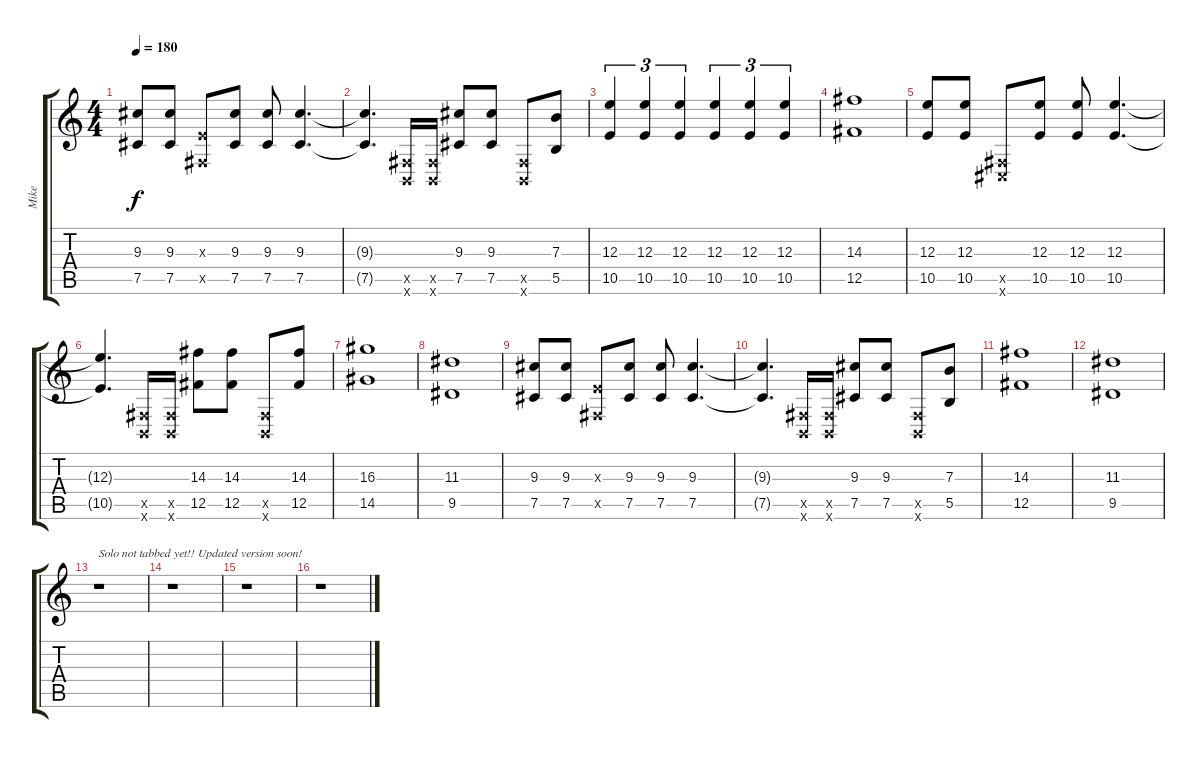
\track ("Mike" "Mike") {instrument distortionguitar}
\staff {score tabs}
\tuning (Db4 Ab3 E3 B2 Gb2 B1) {hide}
\ts (4 4)
\tempo 180
\clef g2
\ks c
(9.3 7.5).8{dy f} (9.3 7.5).8 (0.3{x} 0.5{x}).8 (9.3 7.5).8 (9.3 7.5).8 (9.3 7.5).4{d} |
(9.3{t} 7.5{t}).4{d} (0.5{x} 0.6{x}).16 (0.5{x} 0.6{x}).16 (9.3 7.5).8 (9.3 7.5).8 (0.5{x} 0.6{x}).8 (7.3 5.5).8 |
(12.3 10.5).4{tu (3 2)} (12.3 10.5).4{tu (3 2)} (12.3 10.5).4{tu (3 2)} (12.3 10.5).4{tu (3 2)} (12.3 10.5).4{tu (3 2)} (12.3 10.5).4{tu (3 2)} |
(14.3 12.5).1 |
(12.3 10.5).8 (12.3 10.5).8 (0.5{x} 2.6{x}).8 (12.3 10.5).8 (12.3 10.5).8 (12.3 10.5).4{d} |
(12.3{t} 10.5{t}).4{d} (0.5{x} 0.6{x}).16 (0.5{x} 0.6{x}).16 (14.3 12.5).8 (14.3 12.5).8 (0.5{x} 0.6{x}).8 (14.3 12.5).8 |
(16.3 14.5).1 |
(11.3 9.5).1 |
(9.3 7.5).8 (9.3 7.5).8 (0.3{x} 0.5{x}).8 (9.3 7.5).8 (9.3 7.5).8 (9.3 7.5).4{d} |
(9.3{t} 7.5{t}).4{d} (0.5{x} 0.6{x}).16 (0.5{x} 0.6{x}).16 (9.3 7.5).8 (9.3 7.5).8 (0.5{x} 0.6{x}).8 (7.3 5.5).8 |
(14.3 12.5).1 |
(11.3 9.5).1 |
r.1{txt "Solo not tabbed yet!! Updated version soon!"} |
r.1 |
r.1 |
r.1
